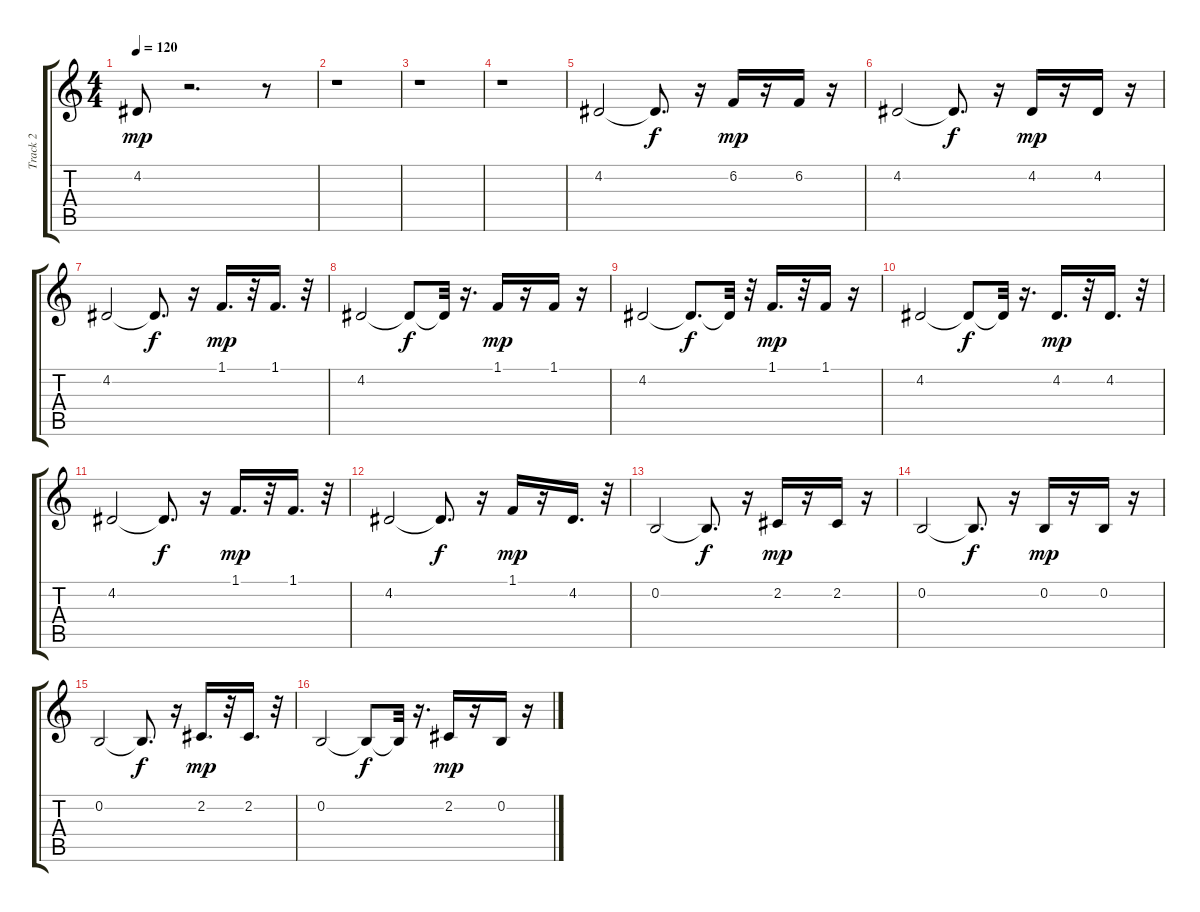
\track ("Track 2" "Track 2") {instrument lead1square}
\staff {score tabs}
\tuning (E4 B3 G3 D3 A2 E2) {hide}
\ts (4 4)
\tempo 120
\clef g2
\ks c
4.2.8{dy mp} r.2{d} r.8 |
r.1 |
r.1 |
r.1 |
4.2.2{instrument pad4choir} 4.2{t}.8{d dy f} r.16 6.2.16{dy mp} r.16 6.2.16 r.16 |
4.2.2 4.2{t}.8{d dy f} r.16 4.2.16{dy mp} r.16 4.2.16 r.16 |
4.2.2 4.2{t}.8{d dy f} r.16 1.1.16{d dy mp} r.32 1.1.16{d} r.32 |
4.2.2 4.2{t}.8{dy f} 4.2{t}.32 r.16{d} 1.1.16{dy mp} r.16 1.1.16 r.16 |
4.2.2 4.2{t}.8{d dy f} 4.2{t}.32 r.32 1.1.16{d dy mp} r.32 1.1.16 r.16 |
4.2.2 4.2{t}.8{dy f} 4.2{t}.32 r.16{d} 4.2.16{d dy mp} r.32 4.2.16{d} r.32 |
4.2.2 4.2{t}.8{d dy f} r.16 1.1.16{d dy mp} r.32 1.1.16{d} r.32 |
4.2.2 4.2{t}.8{d dy f} r.16 1.1.16{dy mp} r.16 4.2.16{d} r.32 |
0.2.2 0.2{t}.8{d dy f} r.16 2.2.16{dy mp} r.16 2.2.16 r.16 |
0.2.2 0.2{t}.8{d dy f} r.16 0.2.16{dy mp} r.16 0.2.16 r.16 |
0.2.2 0.2{t}.8{d dy f} r.16 2.2.16{d dy mp} r.32 2.2.16{d} r.32 |
0.2.2 0.2{t}.8{dy f} 0.2{t}.32 r.16{d} 2.2.16{dy mp} r.16 0.2.16 r.16
